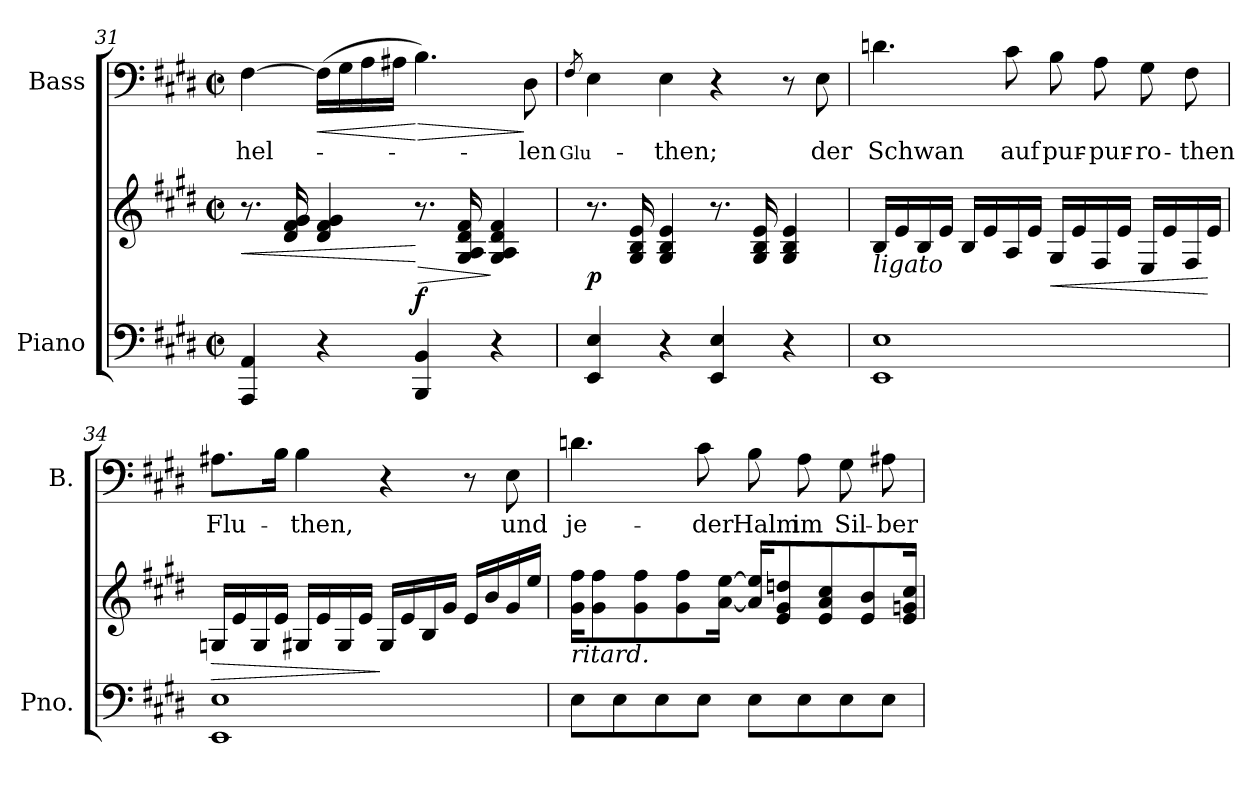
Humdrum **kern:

**kern	**kern	**dynam	**kern	**text	**dynam
*part2	*part2	*part2	*part1	*part1	*part1
*staff3	*staff2	*staff2/3	*staff1	*staff1	*staff1
*I"Piano	*	*	*I"Bass	*	*
*I'Pno.	*	*	*I'B.	*	*
!!LO:PB:g=z
*clefF4	*clefG2	*	*clefF4	*	*
*k[f#c#g#d#]	*k[f#c#g#d#]	*	*k[f#c#g#d#]	*	*
*E:	*E:	*	*E:	*	*
*M2/2	*M2/2	*	*M2/2	*	*
*met(c|)	*met(c|)	*	*met(c|)	*	*
=31	=31	=31	=31	=31	=31
!	!	!LO:HP:b	!	!	!
!	!	!	!	!LO:LY:b:color=#000000	!
4AAAi/ 4AAi	8.r	<	[>4F#i\	hel-	.
.	16d#i/ 16f#i 16g#i	.	.	.	.
!	!	!	!	!	!LO:HP:b
4r	4d#i/ 4f#i 4g#i	.	(16F#i\LL]	.	<
.	.	.	16G#i\	.	.
.	.	.	16Ai\	.	.
.	.	.	16A#Xi\JJ	.	.
!	!	!LO:HP:n=1:b	!	!	!LO:HP:n=1:b
4BBBi/ 4BBi	8.r	[ > f	4.Bi\)	.	[ >
.	16G#i/ 16Ai 16d#i 16f#i	.	.	.	.
4r	4G#i/ 4Ai 4d#i 4f#i	]	.	.	.
!	!	!	!	!LO:LY:b:color=#000000	!
.	.	.	8D#i\	-len	]
=32	=32	=32	=32	=32	=32
!	!	!	!	!LO:LY:b:color=#000000	!
.	.	.	8qF#i/	Glu-	.
4EEi/ 4Ei	8.r	p	4Ei\	.	.
.	16G#i/ 16Bi 16ei	.	.	.	.
!	!	!	!	!LO:LY:b:color=#000000	!
4r	4G#i/ 4Bi 4ei	.	4Ei\	-then;	.
4EEi/ 4Ei	8.r	.	4r	.	.
.	16G#i/ 16Bi 16ei	.	.	.	.
4r	4G#i/ 4Bi 4ei	.	8r	.	.
!	!	!	!	!LO:LY:b:color=#000000	!
.	.	.	8Ei\	der	.
=33	=33	=33	=33	=33	=33
!	!LO:TX:b:i:t=ligato	!	!	!	!
!	!	!	!	!LO:LY:b:color=#000000	!
1EEi 1Ei	16Bi/LL	.	4.dni\	Schwan	.
.	16ei/	.	.	.	.
.	16Bi/	.	.	.	.
.	16ei/JJ	.	.	.	.
.	16Bi/LL	.	.	.	.
.	16ei/	.	.	.	.
!	!	!	!	!LO:LY:b:color=#000000	!
.	16Ai/	.	8c#i\	auf	.
.	16ei/JJ	.	.	.	.
!	!	!LO:HP:b	!	!	!
!	!	!	!	!LO:LY:b:color=#000000	!
.	16G#i/LL	<	8Bi\	pur-	.
.	16ei/	.	.	.	.
!	!	!	!	!LO:LY:b:color=#000000	!
.	16F#i/	.	8Ai\	-pur-	.
.	16ei/JJ	.	.	.	.
!	!	!	!	!LO:LY:b:color=#000000	!
.	16Ei/LL	.	8G#i\	-ro-	.
.	16ei/	.	.	.	.
!	!	!	!	!LO:LY:b:color=#000000	!
.	16F#i/	.	8F#i\	-then	.
.	16ei/JJ	[	.	.	.
!!LO:LB:g=z
=34	=34	=34	=34	=34	=34
!	!	!LO:HP:b	!	!	!
!	!	!	!	!LO:LY:b:color=#000000	!
1EEi 1Ei	16Gni/LL	>	8.A#Xi\L	Flu-	.
.	16ei/	.	.	.	.
.	16Gi/	.	.	.	.
.	16ei/JJ	.	16Bi\Jk	.	.
!	!	!	!	!LO:LY:b:color=#000000	!
.	16G#Xi/LL	.	4Bi\	-then,	.
.	16ei/	.	.	.	.
.	16G#i/	.	.	.	.
.	16ei/JJ	.	.	.	.
.	16G#i/LL	]	4r	.	.
.	16ei/	.	.	.	.
.	16Bi/	.	.	.	.
.	16g#i/JJ	.	.	.	.
.	16ei/LL	.	8r	.	.
.	16bi/	.	.	.	.
!	!	!	!	!LO:LY:b:color=#000000	!
.	16g#i/	.	8Ei\	und	.
.	16eei/JJ	.	.	.	.
=35	=35	=35	=35	=35	=35
!	!LO:TX:b:i:t=ritard.	!	!	!	!
!	!	!	!	!LO:LY:b:color=#000000	!
8Ei\L	16g#i\ 16ff#iKL	.	4.dni\	je-	.
.	8g#i\ 8ff#i	.	.	.	.
8Ei\	.	.	.	.	.
.	8g#i\ 8ff#i	.	.	.	.
8Ei\	.	.	.	.	.
.	8g#i\ 8ff#i	.	.	.	.
!	!	!	!	!LO:LY:b:color=#000000	!
8Ei\J	.	.	8c#i\	-der	.
.	[<16ai\ [>16eeiJk	.	.	.	.
!	!	!	!	!LO:LY:b:color=#000000	!
8Ei\L	16ai/] 16eei]KL	.	8Bi\	Halm	.
.	8ei/ 8g#i 8ddni	.	.	.	.
!	!	!	!	!LO:LY:b:color=#000000	!
8Ei\	.	.	8Ai\	im	.
.	8ei/ 8ai 8cc#i	.	.	.	.
!	!	!	!	!LO:LY:b:color=#000000	!
8Ei\	.	.	8G#i\	Sil-	.
.	8ei/ 8bi	.	.	.	.
!	!	!	!	!LO:LY:b:color=#000000	!
8Ei\J	.	.	8A#Xi\	-ber-	.
.	16ei/ 16gni 16cc#iJk	.	.	.	.
=	=	=	=	=	=
*-	*-	*-	*-	*-	*-
